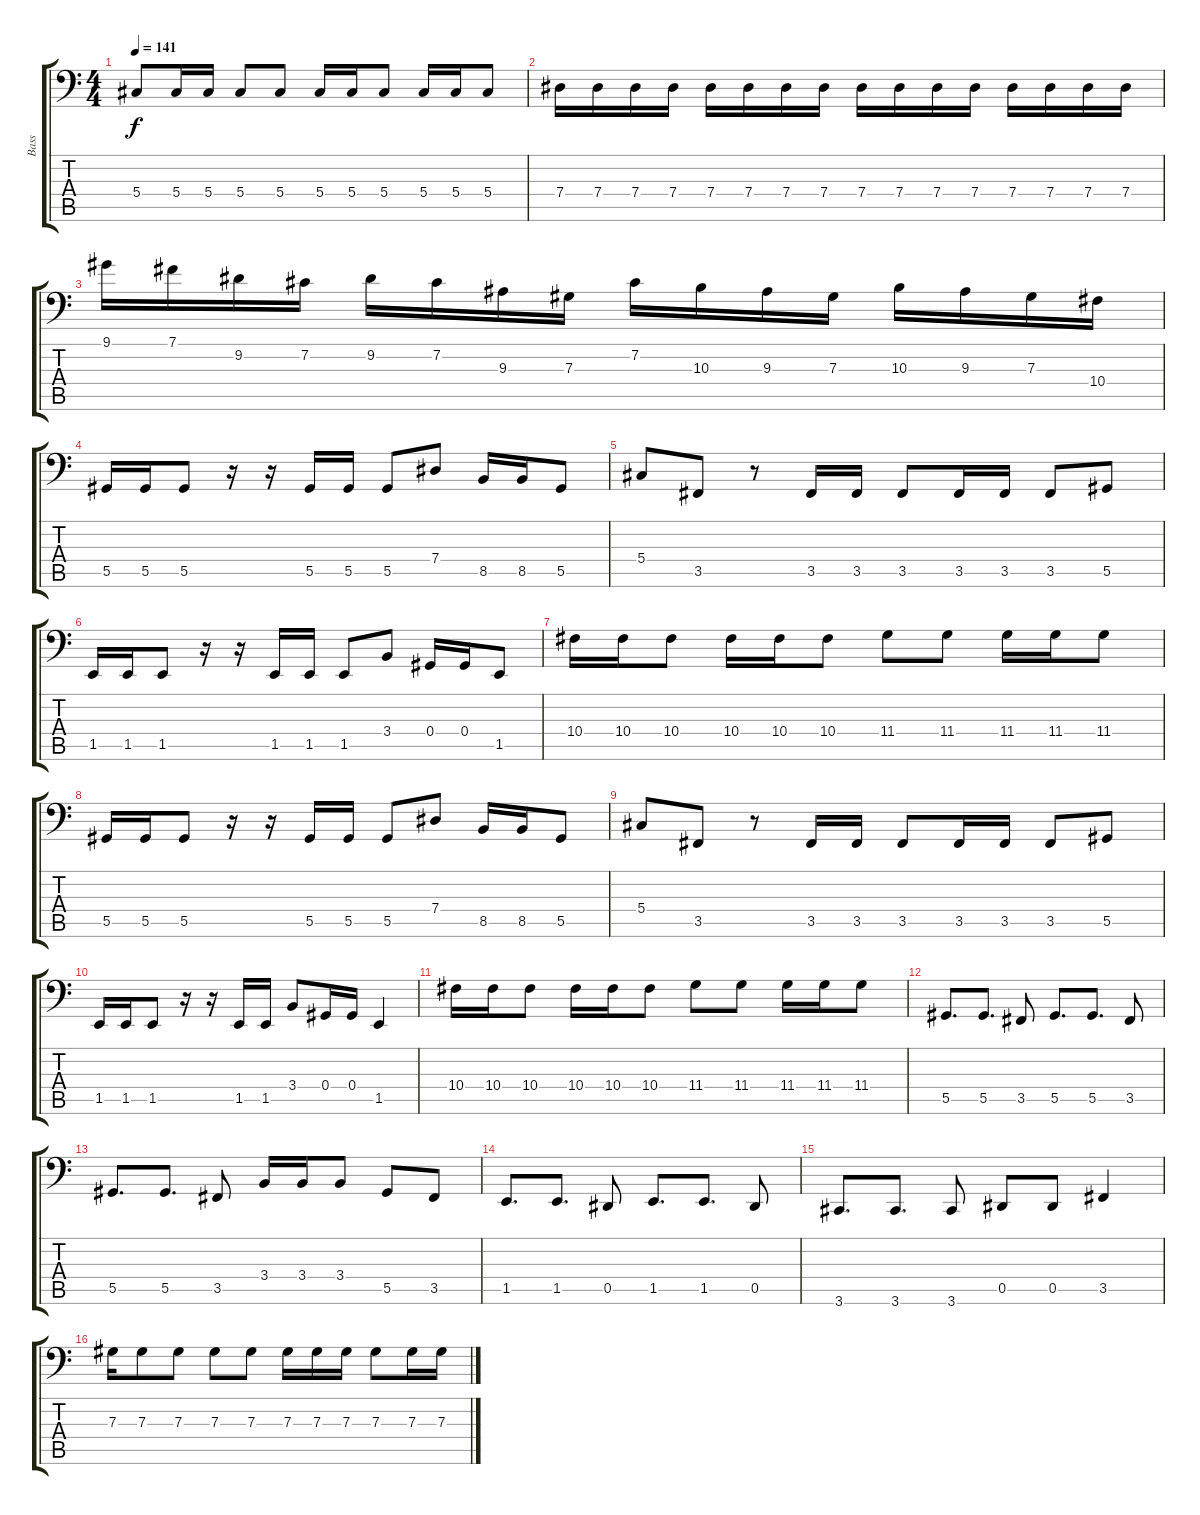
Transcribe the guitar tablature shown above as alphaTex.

\track ("Bass" "Bass") {instrument electricbassfinger}
\staff {score tabs}
\tuning (B2 Gb2 Db2 Ab1 Eb1 Bb0) {hide}
\ts (4 4)
\tempo 141
\clef f4
\ks c
5.4.8{dy f} 5.4.16 5.4.16 5.4.8 5.4.8 5.4.16 5.4.16 5.4.8 5.4.16 5.4.16 5.4.8 |
7.4.16 7.4.16 7.4.16 7.4.16 7.4.16 7.4.16 7.4.16 7.4.16 7.4.16 7.4.16 7.4.16 7.4.16 7.4.16 7.4.16 7.4.16 7.4.16 |
9.1.16 7.1.16 9.2.16 7.2.16 9.2.16 7.2.16 9.3.16 7.3.16 7.2.16 10.3.16 9.3.16 7.3.16 10.3.16 9.3.16 7.3.16 10.4.16 |
5.5.16 5.5.16 5.5.8 r.16 r.16 5.5.16 5.5.16 5.5.8 7.4.8 8.5.16 8.5.16 5.5.8 |
5.4.8 3.5.8 r.8 3.5.16 3.5.16 3.5.8 3.5.16 3.5.16 3.5.8 5.5.8 |
1.5.16 1.5.16 1.5.8 r.16 r.16 1.5.16 1.5.16 1.5.8 3.4.8 0.4.16 0.4.16 1.5.8 |
10.4.16 10.4.16 10.4.8 10.4.16 10.4.16 10.4.8 11.4.8 11.4.8 11.4.16 11.4.16 11.4.8 |
5.5.16 5.5.16 5.5.8 r.16 r.16 5.5.16 5.5.16 5.5.8 7.4.8 8.5.16 8.5.16 5.5.8 |
5.4.8 3.5.8 r.8 3.5.16 3.5.16 3.5.8 3.5.16 3.5.16 3.5.8 5.5.8 |
1.5.16 1.5.16 1.5.8 r.16 r.16 1.5.16 1.5.16 3.4.8 0.4.16 0.4.16 1.5.4 |
10.4.16 10.4.16 10.4.8 10.4.16 10.4.16 10.4.8 11.4.8 11.4.8 11.4.16 11.4.16 11.4.8 |
5.5.8{d} 5.5.8{d} 3.5.8 5.5.8{d} 5.5.8{d} 3.5.8 |
5.5.8{d} 5.5.8{d} 3.5.8 3.4.16 3.4.16 3.4.8 5.5.8 3.5.8 |
1.5.8{d} 1.5.8{d} 0.5.8 1.5.8{d} 1.5.8{d} 0.5.8 |
3.6.8{d} 3.6.8{d} 3.6.8 0.5.8 0.5.8 3.5.4 |
7.3.16 7.3.8 7.3.8 7.3.8 7.3.8 7.3.16 7.3.16 7.3.16 7.3.8 7.3.16 7.3.16
